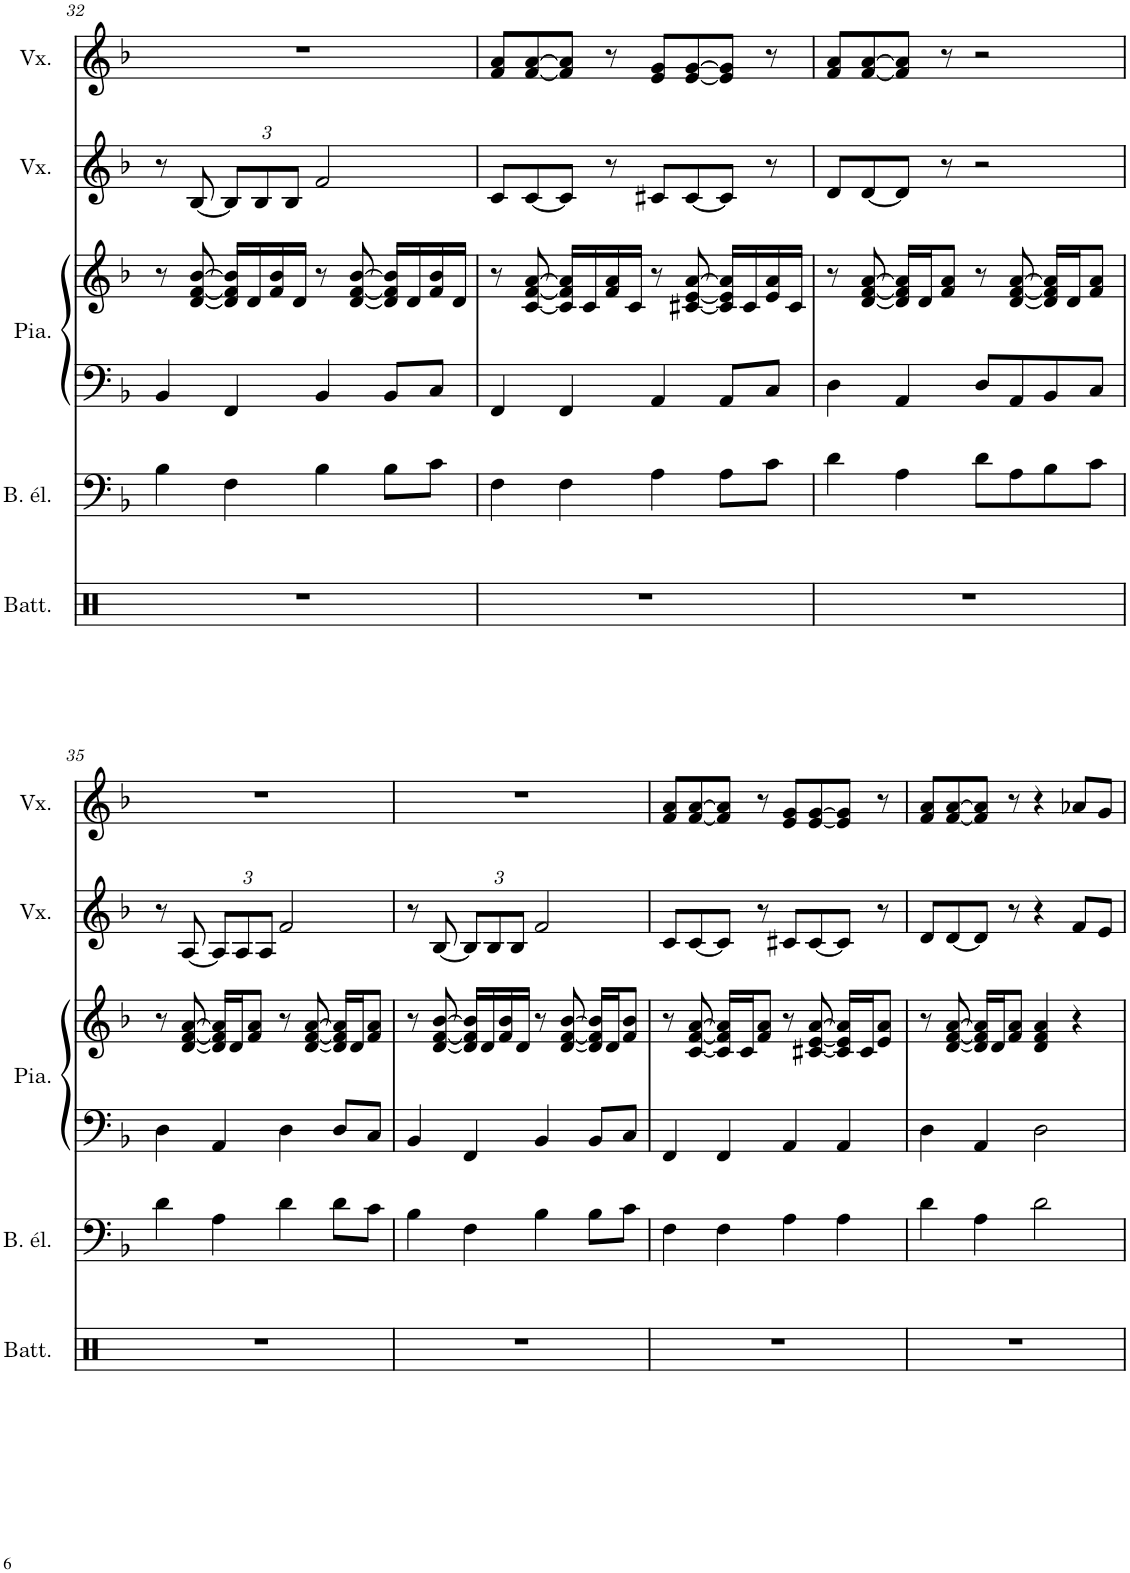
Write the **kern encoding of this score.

**kern	**kern	**kern	**kern	**kern	**kern
*part5	*part4	*part3	*part3	*part2	*part1
*staff6	*staff5	*staff4	*staff3	*staff2	*staff1
*I"Batterie	*I"Basse électrique	*I"Piano	*	*I"Voix	*I"Voix
*I'Batt.	*I'B. él.	*I'Pia.	*	*I'Vx.	*I'Vx.
!!LO:PB:g=z
*clefX	*clefF4	*clefF4	*clefG2	*clefG2	*clefG2
*	*Trd7c12	*	*	*	*
*k[]	*k[b-]	*k[b-]	*k[b-]	*k[b-]	*k[b-]
*M4/4	*M4/4	*M4/4	*M4/4	*M4/4	*M4/4
=32	=32	=32	=32	=32	=32
1r	4B-\	4BB-/	8r	8r	1r
.	.	.	[8d/ [8f/ [8b-/	[8B-/	.
*	*	*	*	*Xbrackettup	*
.	4F\	4FF/	16d/] 16f/] 16b-/]LL	12B-/L]	.
.	.	.	16d/	.	.
.	.	.	.	12B-/	.
.	.	.	16f/ 16b-/	.	.
.	.	.	.	12B-/J	.
.	.	.	16d/JJ	.	.
.	4B-\	4BB-/	8r	2f/	.
.	.	.	[8d/ [8f/ [8b-/	.	.
.	8B-\L	8BB-/L	16d/] 16f/] 16b-/]LL	.	.
.	.	.	16d/	.	.
.	8c\J	8C/J	16f/ 16b-/	.	.
.	.	.	16d/JJ	.	.
=33	=33	=33	=33	=33	=33
1r	4F\	4FF/	8r	8c/L	8f/ 8a/L
.	.	.	[8c/ [8f/ [8a/	[8c/	[8f/ [8a/
.	4F\	4FF/	16c/] 16f/] 16a/]LL	8c/J]	8f/] 8a/]J
.	.	.	16c/	.	.
.	.	.	16f/ 16a/	8r	8r
.	.	.	16c/JJ	.	.
.	4A\	4AA/	8r	8c#X/L	8e/ 8g/L
.	.	.	[8c#X/ [8e/ [8a/	[8c#/	[8e/ [8g/
.	8A\L	8AA/L	16c#/] 16e/] 16a/]LL	8c#/J]	8e/] 8g/]J
.	.	.	16c#/	.	.
.	8c\J	8C/J	16e/ 16a/	8r	8r
.	.	.	16c#/JJ	.	.
=34	=34	=34	=34	=34	=34
1r	4d\	4D\	8r	8d/L	8f/ 8a/L
.	.	.	[8d/ [8f/ [8a/	[8d/	[8f/ [8a/
.	4A\	4AA/	16d/] 16f/] 16a/]LL	8d/J]	8f/] 8a/]J
.	.	.	16d/J	.	.
.	.	.	8f/ 8a/J	8r	8r
.	8d\L	8D/L	8r	2r	2r
.	8A\	8AA/	[8d/ [8f/ [8a/	.	.
.	8B-\	8BB-/	16d/] 16f/] 16a/]LL	.	.
.	.	.	16d/J	.	.
.	8c\J	8C/J	8f/ 8a/J	.	.
!!LO:LB:g=z
=35	=35	=35	=35	=35	=35
1r	4d\	4D\	8r	8r	1r
.	.	.	[8d/ [8f/ [8a/	[8A/	.
.	4A\	4AA/	16d/] 16f/] 16a/]LL	12A/L]	.
.	.	.	16d/J	.	.
.	.	.	.	12A/	.
.	.	.	8f/ 8a/J	.	.
.	.	.	.	12A/J	.
.	4d\	4D\	8r	2f/	.
.	.	.	[8d/ [8f/ [8a/	.	.
.	8d\L	8D/L	16d/] 16f/] 16a/]LL	.	.
.	.	.	16d/J	.	.
.	8c\J	8C/J	8f/ 8a/J	.	.
=36	=36	=36	=36	=36	=36
1r	4B-\	4BB-/	8r	8r	1r
.	.	.	[8d/ [8f/ [8b-/	[8B-/	.
.	4F\	4FF/	16d/] 16f/] 16b-/]LL	12B-/L]	.
.	.	.	16d/	.	.
.	.	.	.	12B-/	.
.	.	.	16f/ 16b-/	.	.
.	.	.	.	12B-/J	.
.	.	.	16d/JJ	.	.
.	4B-\	4BB-/	8r	2f/	.
.	.	.	[8d/ [8f/ [8b-/	.	.
.	8B-\L	8BB-/L	16d/] 16f/] 16b-/]LL	.	.
.	.	.	16d/J	.	.
.	8c\J	8C/J	8f/ 8b-/J	.	.
=37	=37	=37	=37	=37	=37
1r	4F\	4FF/	8r	8c/L	8f/ 8a/L
.	.	.	[8c/ [8f/ [8a/	[8c/	[8f/ [8a/
.	4F\	4FF/	16c/] 16f/] 16a/]LL	8c/J]	8f/] 8a/]J
.	.	.	16c/J	.	.
.	.	.	8f/ 8a/J	8r	8r
.	4A\	4AA/	8r	8c#X/L	8e/ 8g/L
.	.	.	[8c#X/ [8e/ [8a/	[8c#/	[8e/ [8g/
.	4A\	4AA/	16c#/] 16e/] 16a/]LL	8c#/J]	8e/] 8g/]J
.	.	.	16c#/J	.	.
.	.	.	8e/ 8a/J	8r	8r
=38	=38	=38	=38	=38	=38
1r	4d\	4D\	8r	8d/L	8f/ 8a/L
.	.	.	[8d/ [8f/ [8a/	[8d/	[8f/ [8a/
.	4A\	4AA/	16d/] 16f/] 16a/]LL	8d/J]	8f/] 8a/]J
.	.	.	16d/J	.	.
.	.	.	8f/ 8a/J	8r	8r
.	2d\	2D\	4d/ 4f/ 4a/	4r	4r
.	.	.	4r	8f/L	8a-X/L
.	.	.	.	8e/J	8g/J
=	=	=	=	=	=
*-	*-	*-	*-	*-	*-
